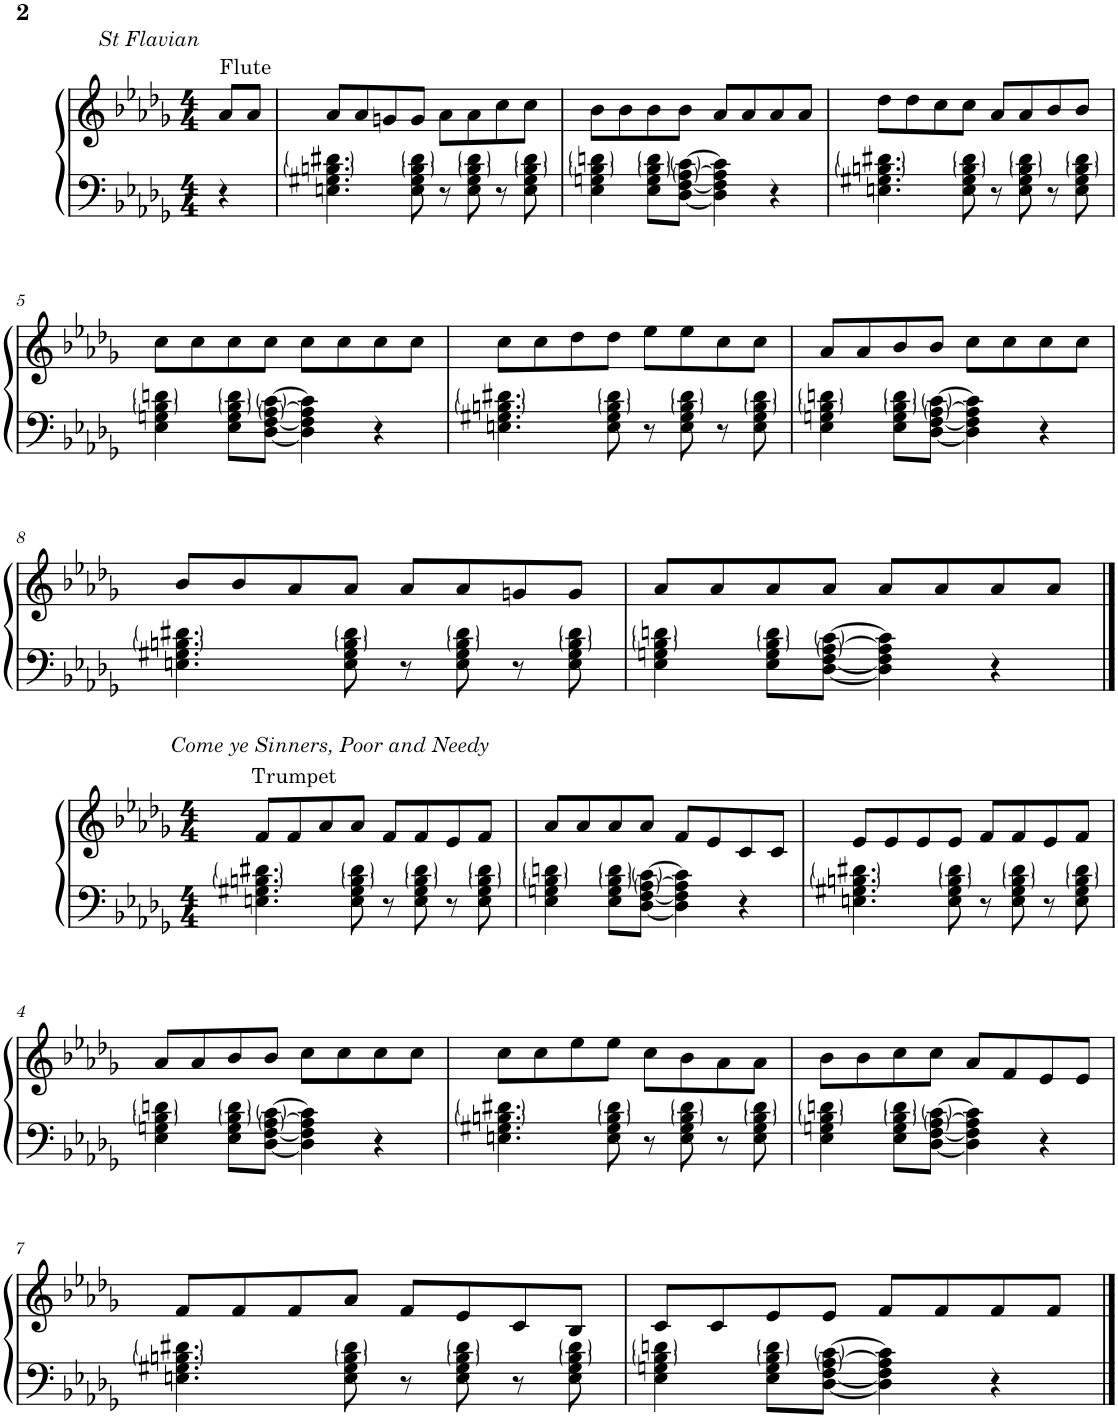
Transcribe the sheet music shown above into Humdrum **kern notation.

**kern	**kern
*part1	*part1
*staff2	*staff1
*I"Piano	*
*I'Pno.	*
!!LO:PB:g=z
*clefF4	*clefG2
*k[b-e-a-d-g-]	*k[b-e-a-d-g-]
*M4/4	*M4/4
=1	=1
!	!LO:TX:a:i:t=St Flavian
!	!LO:TX:a:t=Flute
4r	8a-/L
.	8a-/J
=2	=2
4.En\ 4.G#X\ 4.Bn\ 4.d#X\	8a-/L
.	8a-/
.	8gn/
8E\ 8G#\ 8B\ 8d#\	8g/J
8r	8a-\L
8E\ 8G#\ 8B\ 8d#\	8a-\
8r	8cc\
8E\ 8G#\ 8B\ 8d#\	8cc\J
=3	=3
4E-\ 4Gn\ 4B-\ 4dn\	8b-\L
.	8b-\
8E-\ 8G\ 8B-\ 8d\L	8b-\
[8D-\ [8F\ [8A-\ [8c\J	8b-\J
4D-\] 4F\] 4A-\] 4c\]	8a-/L
.	8a-/
4r	8a-/
.	8a-/J
=4	=4
4.En\ 4.G#X\ 4.Bn\ 4.d#X\	8dd-\L
.	8dd-\
.	8cc\
8E\ 8G#\ 8B\ 8d#\	8cc\J
8r	8a-/L
8E\ 8G#\ 8B\ 8d#\	8a-/
8r	8b-/
8E\ 8G#\ 8B\ 8d#\	8b-/J
!!LO:LB:g=z
=5	=5
4E-\ 4Gn\ 4B-\ 4dn\	8cc\L
.	8cc\
8E-\ 8G\ 8B-\ 8d\L	8cc\
[8D-\ [8F\ [8A-\ [8c\J	8cc\J
4D-\] 4F\] 4A-\] 4c\]	8cc\L
.	8cc\
4r	8cc\
.	8cc\J
=6	=6
4.En\ 4.G#X\ 4.Bn\ 4.d#X\	8cc\L
.	8cc\
.	8dd-\
8E\ 8G#\ 8B\ 8d#\	8dd-\J
8r	8ee-\L
8E\ 8G#\ 8B\ 8d#\	8ee-\
8r	8cc\
8E\ 8G#\ 8B\ 8d#\	8cc\J
=7	=7
4E-\ 4Gn\ 4B-\ 4dn\	8a-/L
.	8a-/
8E-\ 8G\ 8B-\ 8d\L	8b-/
[8D-\ [8F\ [8A-\ [8c\J	8b-/J
4D-\] 4F\] 4A-\] 4c\]	8cc\L
.	8cc\
4r	8cc\
.	8cc\J
!!LO:LB:g=z
=8	=8
4.En\ 4.G#X\ 4.Bn\ 4.d#X\	8b-/L
.	8b-/
.	8a-/
8E\ 8G#\ 8B\ 8d#\	8a-/J
8r	8a-/L
8E\ 8G#\ 8B\ 8d#\	8a-/
8r	8gn/
8E\ 8G#\ 8B\ 8d#\	8g/J
=9	=9
4E-\ 4Gn\ 4B-\ 4dn\	8a-/L
.	8a-/
8E-\ 8G\ 8B-\ 8d\L	8a-/
[8D-\ [8F\ [8A-\ [8c\J	8a-/J
4D-\] 4F\] 4A-\] 4c\]	8a-/L
.	8a-/
4r	8a-/
.	8a-/J
!!LO:LB:g=z
==1	==1
*M4/4	*M4/4
!	!LO:TX:a:i:t=Come ye Sinners, Poor and Needy
!	!LO:TX:a:t=Trumpet
4.En\ 4.G#X\ 4.Bn\ 4.d#X\	8f/L
.	8f/
.	8a-/
8E\ 8G#\ 8B\ 8d#\	8a-/J
8r	8f/L
8E\ 8G#\ 8B\ 8d#\	8f/
8r	8e-/
8E\ 8G#\ 8B\ 8d#\	8f/J
=2	=2
4E-\ 4Gn\ 4B-\ 4dn\	8a-/L
.	8a-/
8E-\ 8G\ 8B-\ 8d\L	8a-/
[8D-\ [8F\ [8A-\ [8c\J	8a-/J
4D-\] 4F\] 4A-\] 4c\]	8f/L
.	8e-/
4r	8c/
.	8c/J
=3	=3
4.En\ 4.G#X\ 4.Bn\ 4.d#X\	8e-/L
.	8e-/
.	8e-/
8E\ 8G#\ 8B\ 8d#\	8e-/J
8r	8f/L
8E\ 8G#\ 8B\ 8d#\	8f/
8r	8e-/
8E\ 8G#\ 8B\ 8d#\	8f/J
!!LO:LB:g=z
=4	=4
4E-\ 4Gn\ 4B-\ 4dn\	8a-/L
.	8a-/
8E-\ 8G\ 8B-\ 8d\L	8b-/
[8D-\ [8F\ [8A-\ [8c\J	8b-/J
4D-\] 4F\] 4A-\] 4c\]	8cc\L
.	8cc\
4r	8cc\
.	8cc\J
=5	=5
4.En\ 4.G#X\ 4.Bn\ 4.d#X\	8cc\L
.	8cc\
.	8ee-\
8E\ 8G#\ 8B\ 8d#\	8ee-\J
8r	8cc\L
8E\ 8G#\ 8B\ 8d#\	8b-\
8r	8a-\
8E\ 8G#\ 8B\ 8d#\	8a-\J
=6	=6
4E-\ 4Gn\ 4B-\ 4dn\	8b-\L
.	8b-\
8E-\ 8G\ 8B-\ 8d\L	8cc\
[8D-\ [8F\ [8A-\ [8c\J	8cc\J
4D-\] 4F\] 4A-\] 4c\]	8a-/L
.	8f/
4r	8e-/
.	8e-/J
!!LO:LB:g=z
=7	=7
4.En\ 4.G#X\ 4.Bn\ 4.d#X\	8f/L
.	8f/
.	8f/
8E\ 8G#\ 8B\ 8d#\	8a-/J
8r	8f/L
8E\ 8G#\ 8B\ 8d#\	8e-/
8r	8c/
8E\ 8G#\ 8B\ 8d#\	8B-/J
=8	=8
4E-\ 4Gn\ 4B-\ 4dn\	8c/L
.	8c/
8E-\ 8G\ 8B-\ 8d\L	8e-/
[8D-\ [8F\ [8A-\ [8c\J	8e-/J
4D-\] 4F\] 4A-\] 4c\]	8f/L
.	8f/
4r	8f/
.	8f/J
==	==
*-	*-
